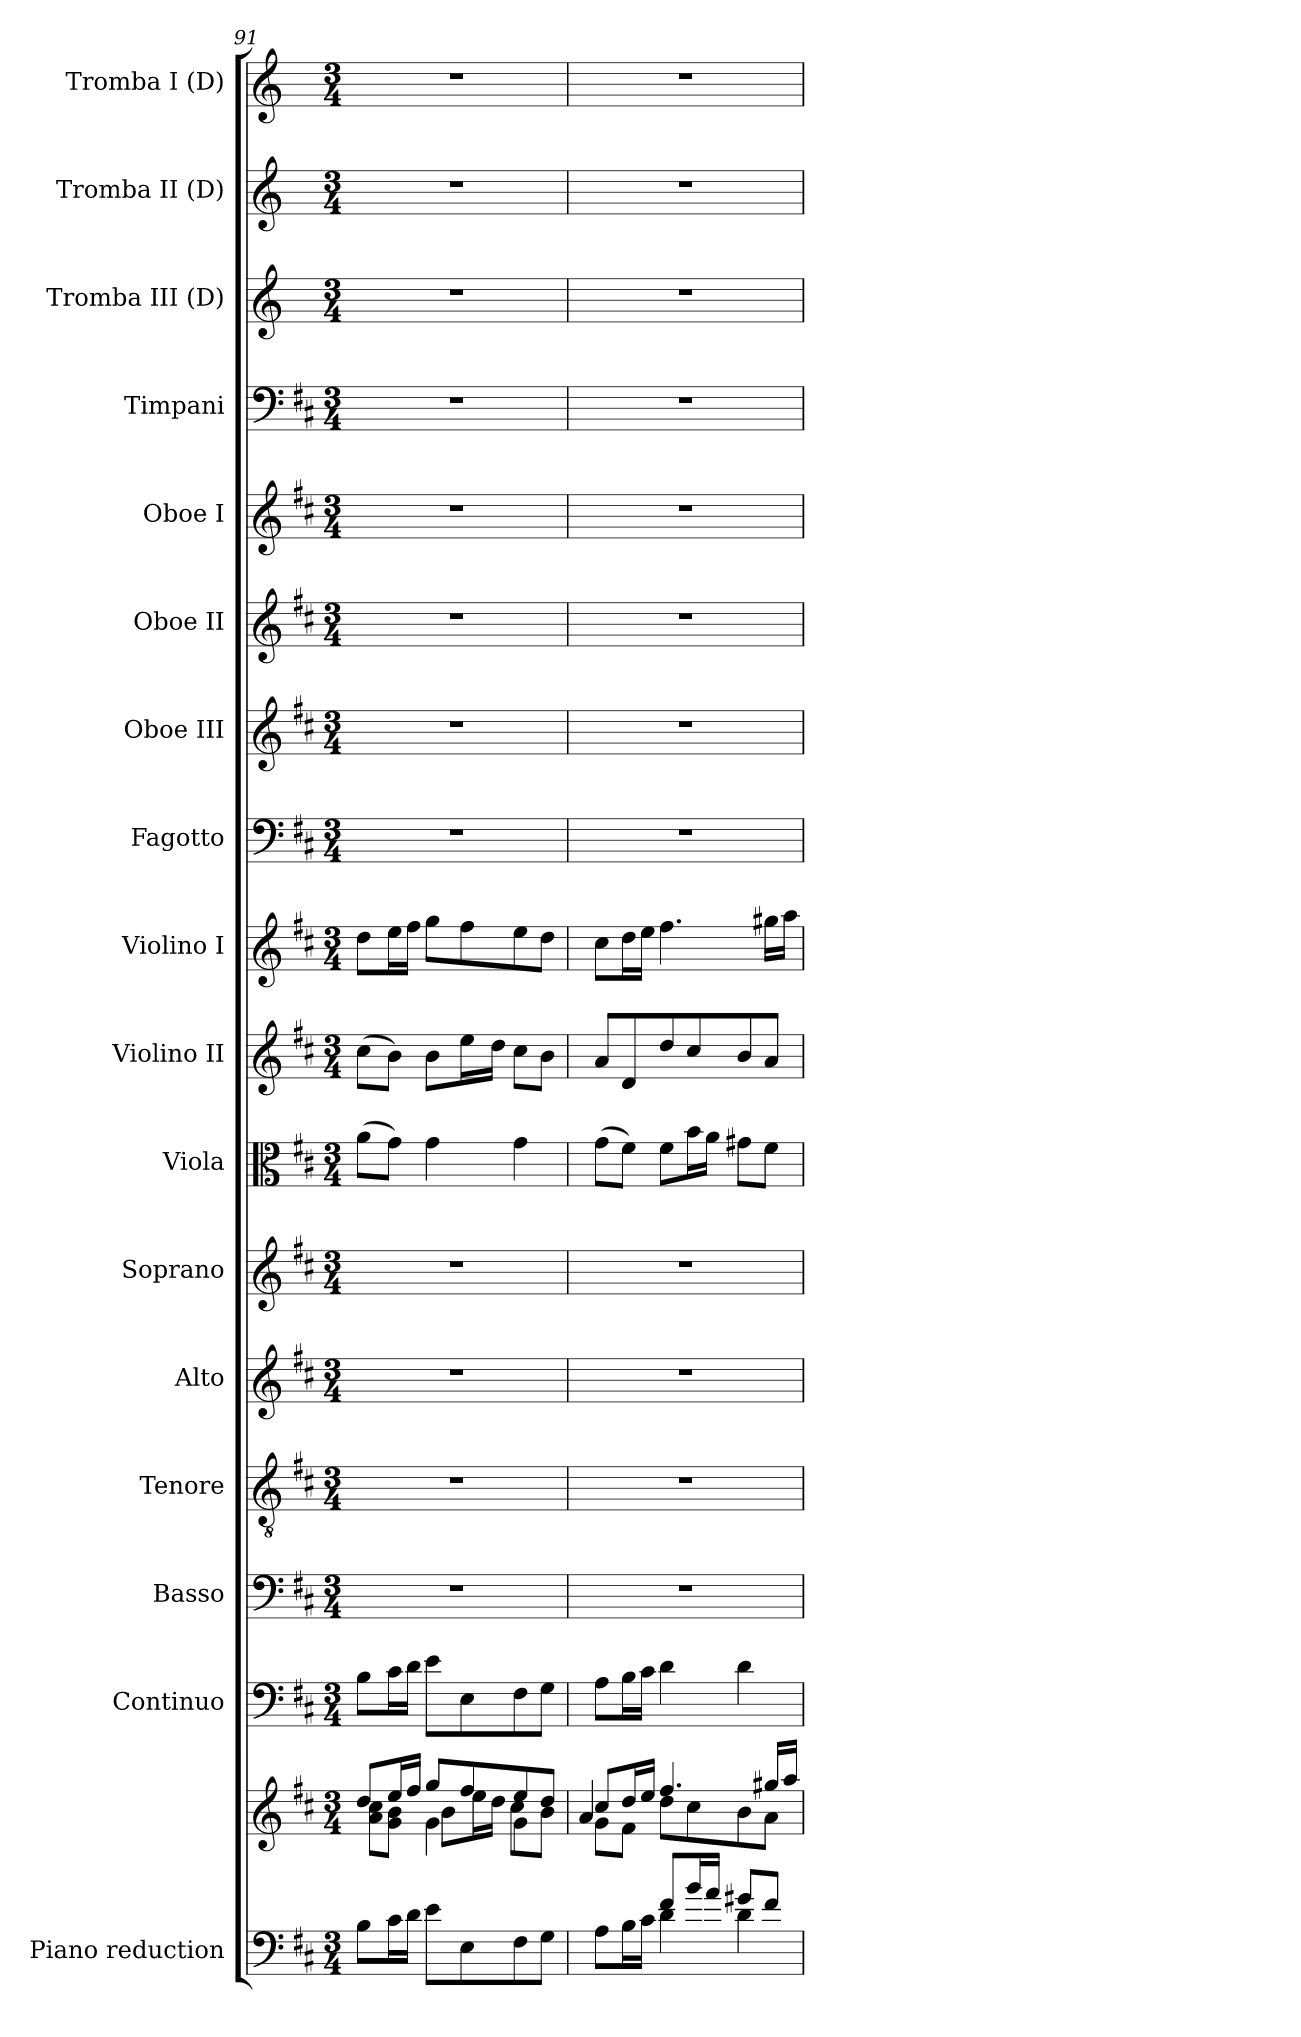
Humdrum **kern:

**kern	**kern	**kern	**kern	**kern	**kern	**kern	**kern	**kern	**kern	**kern	**kern	**kern	**kern	**kern	**kern	**kern	**kern
*part17	*part17	*part16	*part15	*part14	*part13	*part12	*part11	*part10	*part9	*part8	*part7	*part6	*part5	*part4	*part3	*part2	*part1
*staff18	*staff17	*staff16	*staff15	*staff14	*staff13	*staff12	*staff11	*staff10	*staff9	*staff8	*staff7	*staff6	*staff5	*staff4	*staff3	*staff2	*staff1
*I"Piano reduction	*	*I"Continuo	*I"Basso	*I"Tenore	*I"Alto	*I"Soprano	*I"Viola	*I"Violino II	*I"Violino I	*I"Fagotto	*I"Oboe III	*I"Oboe II	*I"Oboe I	*I"Timpani	*I"Tromba III (D)	*I"Tromba II (D)	*I"Tromba I (D)
*I'Pno	*	*	*	*	*	*	*	*	*	*	*I'Ob	*I'Ob	*I'Ob	*I'Timp	*	*	*
*clefF4	*clefG2	*clefF4	*clefF4	*clefGv2	*clefG2	*clefG2	*clefC3	*clefG2	*clefG2	*clefF4	*clefG2	*clefG2	*clefG2	*clefF4	*clefG2	*clefG2	*clefG2
*	*	*	*	*	*	*	*	*	*	*	*	*	*	*	*ITrd-1c-2	*ITrd-1c-2	*ITrd-1c-2
*k[f#c#]	*k[f#c#]	*k[f#c#]	*k[f#c#]	*k[f#c#]	*k[f#c#]	*k[f#c#]	*k[f#c#]	*k[f#c#]	*k[f#c#]	*k[f#c#]	*k[f#c#]	*k[f#c#]	*k[f#c#]	*k[f#c#]	*k[f#c#]	*k[f#c#]	*k[f#c#]
*M3/4	*M3/4	*M3/4	*M3/4	*M3/4	*M3/4	*M3/4	*M3/4	*M3/4	*M3/4	*M3/4	*M3/4	*M3/4	*M3/4	*M3/4	*M3/4	*M3/4	*M3/4
=91	=91	=91	=91	=91	=91	=91	=91	=91	=91	=91	=91	=91	=91	=91	=91	=91	=91
*	*^	*	*	*	*	*	*	*	*	*	*	*	*	*	*	*	*
*	*	*^	*	*	*	*	*	*	*	*	*	*	*	*	*	*	*	*
8B\L	8dd/L	8a\ 8cc#\L	4ryy	8B\L	2.r	2.r	2.r	2.r	(>8a\L	(>8cc#\L	8dd\L	2.r	2.r	2.r	2.r	2.r	2.r	2.r	2.r
16c#\L	16ee/L	8g\ 8b\J	.	16c#\L	.	.	.	.	8g\J)	8b\J)	16ee\L	.	.	.	.	.	.	.	.
16d\JJ	16ff#/JJ	.	.	16d\JJ	.	.	.	.	.	.	16ff#\JJ	.	.	.	.	.	.	.	.
8e\L	8gg/L	4g\	8b/L	8e\L	.	.	.	.	4g\	8b\L	8gg\L	.	.	.	.	.	.	.	.
8E\	8ff#/	.	16ee\L	8E\	.	.	.	.	.	16ee\L	8ff#\	.	.	.	.	.	.	.	.
.	.	.	16dd\JJ	.	.	.	.	.	.	16dd\JJ	.	.	.	.	.	.	.	.	.
8F#\	8ee/	4g\	8cc#\L	8F#\	.	.	.	.	4g\	8cc#\L	8ee\	.	.	.	.	.	.	.	.
8G\J	8dd/J	.	8b\J	8G\J	.	.	.	.	.	8b\J	8dd\J	.	.	.	.	.	.	.	.
=92	=92	=92	=92	=92	=92	=92	=92	=92	=92	=92	=92	=92	=92	=92	=92	=92	=92	=92	=92
*^	*	*	*	*	*	*	*	*	*	*	*	*	*	*	*	*	*	*	*
4ryy	8A\L	8cc#/L	8g\L	4a/	8A\L	2.r	2.r	2.r	2.r	(>8g\L	8a/L	8cc#\L	2.r	2.r	2.r	2.r	2.r	2.r	2.r	2.r
.	16B\L	16dd/L	8f#\J	.	16B\L	.	.	.	.	8f#\J)	8d/	16dd\L	.	.	.	.	.	.	.	.
.	16c#\JJ	16ee/JJ	.	.	16c#\JJ	.	.	.	.	.	.	16ee\JJ	.	.	.	.	.	.	.	.
8f#/L	4d\	4.ff#/	8dd\L	2ryy	4d\	.	.	.	.	8f#\L	8dd/	4.ff#\	.	.	.	.	.	.	.	.
16b/L	.	.	8cc#\	.	.	.	.	.	.	16b\L	8cc#/	.	.	.	.	.	.	.	.	.
16a/JJ	.	.	.	.	.	.	.	.	.	16a\JJ	.	.	.	.	.	.	.	.	.	.
8g#X/L	4d\	.	8b\	.	4d\	.	.	.	.	8g#X\L	8b/	.	.	.	.	.	.	.	.	.
8f#/J	.	16gg#X/LL	8a\J	.	.	.	.	.	.	8f#\J	8a/J	16gg#X\LL	.	.	.	.	.	.	.	.
.	.	16aa/JJ	.	.	.	.	.	.	.	.	.	16aa\JJ	.	.	.	.	.	.	.	.
*v	*v	*	*	*	*	*	*	*	*	*	*	*	*	*	*	*	*	*	*	*
*	*v	*v	*v	*	*	*	*	*	*	*	*	*	*	*	*	*	*	*	*
=	=	=	=	=	=	=	=	=	=	=	=	=	=	=	=	=	=
*-	*-	*-	*-	*-	*-	*-	*-	*-	*-	*-	*-	*-	*-	*-	*-	*-	*-
